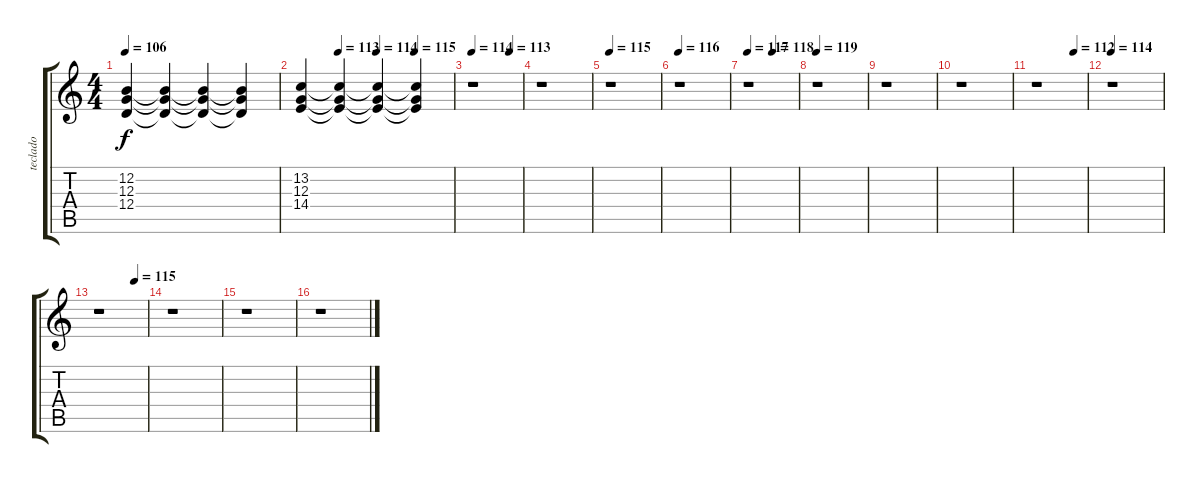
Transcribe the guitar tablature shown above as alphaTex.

\track ("teclado" "teclado") {instrument drawbarorgan}
\staff {score tabs}
\tuning (E4 B3 G3 D3 A2 E2) {hide}
\ts (4 4)
\tempo 106
\clef g2
\ks c
(12.2 12.3 12.4).4{dy f} (12.2{t} 12.3{t} 12.4{t}).4 (12.2{t} 12.3{t} 12.4{t}).4 (12.2{t} 12.3{t} 12.4{t}).4 |
\tempo (113 0.25)
\tempo (114 0.5)
\tempo (115 0.75)
(13.2 12.3 14.4).4 (13.2{t} 12.3{t} 14.4{t}).4 (13.2{t} 12.3{t} 14.4{t}).4 (13.2{t} 12.3{t} 14.4{t}).4 |
\tempo 114
\tempo (113 0.75)
r.1 |
r.1 |
\tempo 115
r.1 |
\tempo 116
r.1 |
\tempo 117
\tempo (118 0.5)
r.1 |
\tempo 119
r.1 |
r.1 |
r.1 |
\tempo (112 0.75)
r.1 |
\tempo 114
r.1 |
\tempo (115 0.75)
r.1 |
r.1 |
r.1 |
r.1
